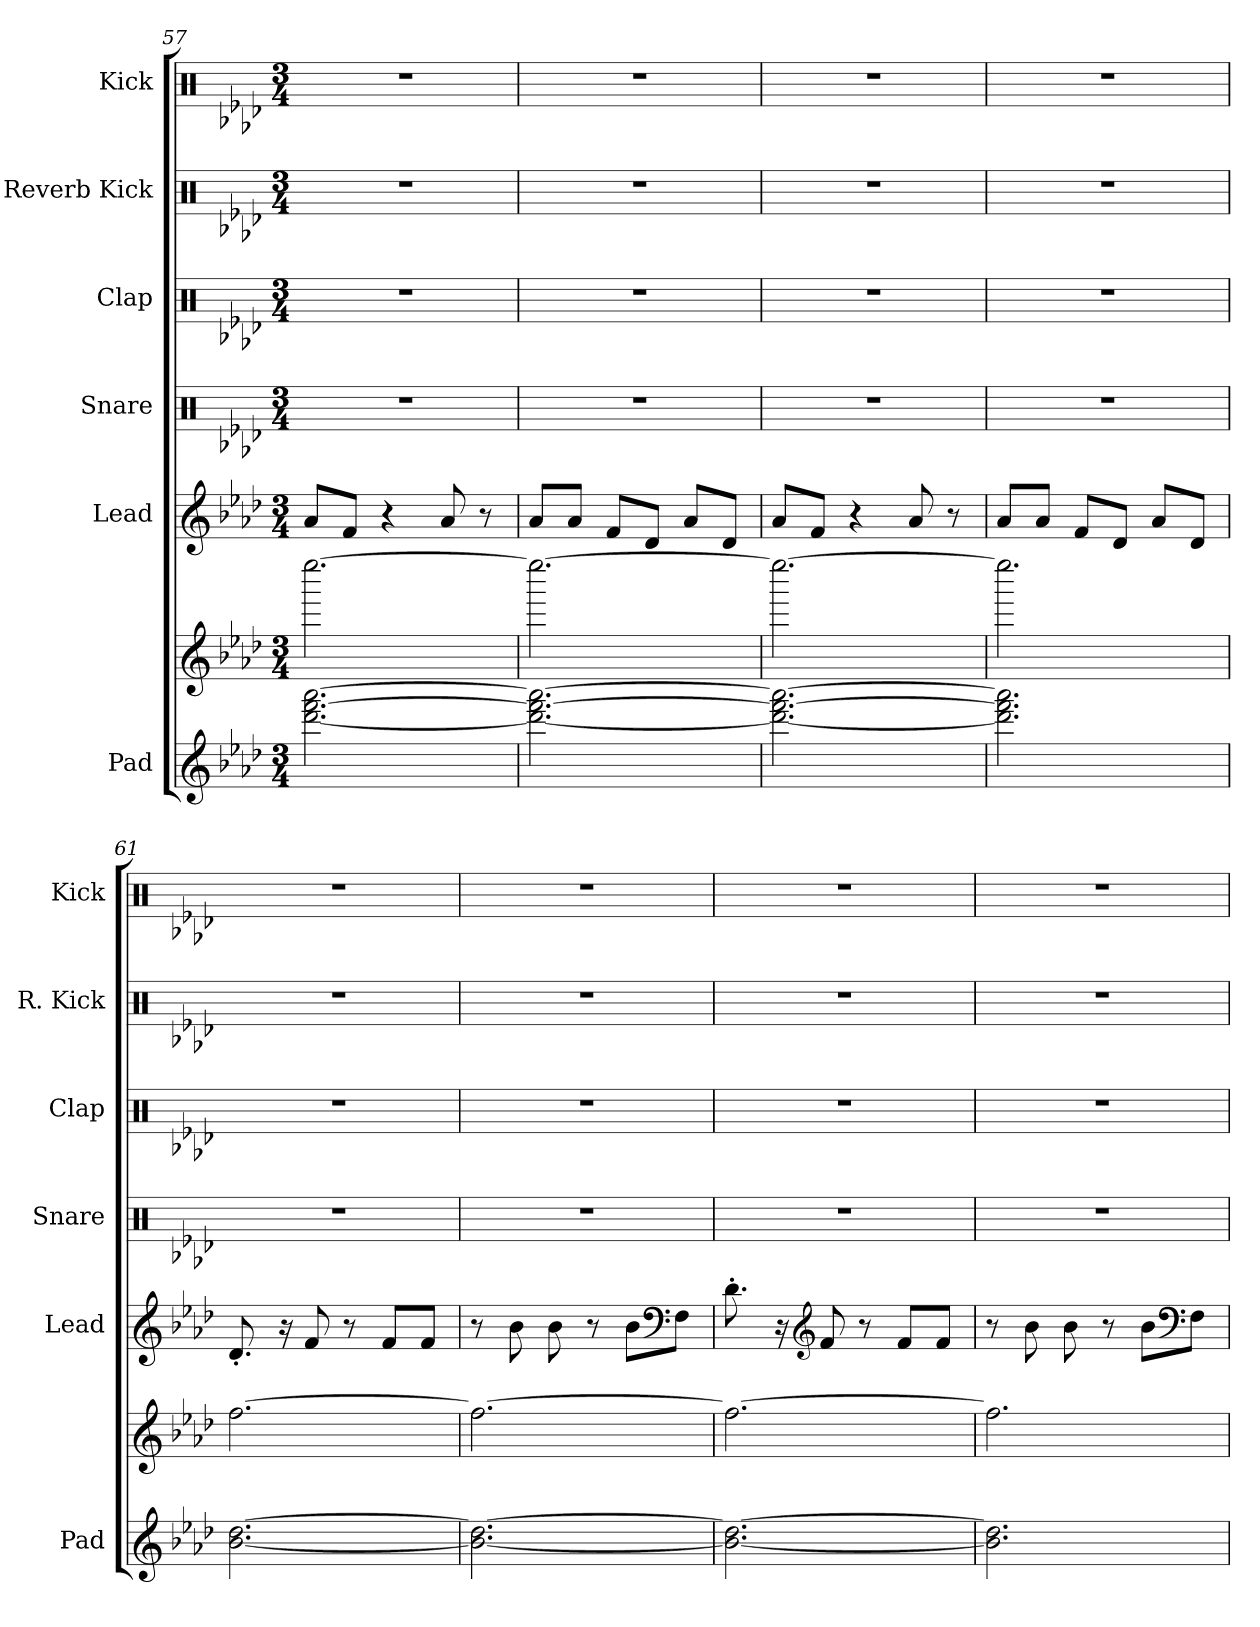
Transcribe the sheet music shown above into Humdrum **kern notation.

**kern	**kern	**kern	**kern	**kern	**kern	**kern
*part6	*part6	*part5	*part4	*part3	*part2	*part1
*staff7	*staff6	*staff5	*staff4	*staff3	*staff2	*staff1
*I"Pad	*	*I"Lead	*I"Snare	*I"Clap	*I"Reverb Kick	*I"Kick
*I'Pad	*	*I'Lead	*I'Snare	*I'Clap	*I'R. Kick	*I'Kick
*clefG2	*clefG2	*clefG2	*clefX	*clefX	*clefX	*clefX
*k[b-e-a-d-]	*k[b-e-a-d-]	*k[b-e-a-d-]	*k[b-e-a-d-]	*k[b-e-a-d-]	*k[b-e-a-d-]	*k[b-e-a-d-]
*M3/4	*M3/4	*M3/4	*M3/4	*M3/4	*M3/4	*M3/4
=57	=57	=57	=57	=57	=57	=57
[2.ddd-\ [2.fff\ [2.aaa-\	[2.eeee-\	8a-/L	2.r	2.r	2.r	2.r
.	.	8f/J	.	.	.	.
.	.	4r	.	.	.	.
.	.	8a-/	.	.	.	.
.	.	8r	.	.	.	.
=58	=58	=58	=58	=58	=58	=58
2.ddd-\_ 2.fff\_ 2.aaa-\_	2.eeee-\_	8a-/L	2.r	2.r	2.r	2.r
.	.	8a-/J	.	.	.	.
.	.	8f/L	.	.	.	.
.	.	8d-/J	.	.	.	.
.	.	8a-/L	.	.	.	.
.	.	8d-/J	.	.	.	.
!!LO:PB:g=z
=59	=59	=59	=59	=59	=59	=59
2.ddd-\_ 2.fff\_ 2.aaa-\_	2.eeee-\_	8a-/L	2.r	2.r	2.r	2.r
.	.	8f/J	.	.	.	.
.	.	4r	.	.	.	.
.	.	8a-/	.	.	.	.
.	.	8r	.	.	.	.
=60	=60	=60	=60	=60	=60	=60
2.ddd-\] 2.fff\] 2.aaa-\]	2.eeee-\]	8a-/L	2.r	2.r	2.r	2.r
.	.	8a-/J	.	.	.	.
.	.	8f/L	.	.	.	.
.	.	8d-/J	.	.	.	.
.	.	8a-/L	.	.	.	.
.	.	8d-/J	.	.	.	.
=61	=61	=61	=61	=61	=61	=61
[2.b-\ [2.dd-\	[2.ff\	8.d-'/	2.r	2.r	2.r	2.r
.	.	16r	.	.	.	.
.	.	8f/	.	.	.	.
.	.	8r	.	.	.	.
.	.	8f/L	.	.	.	.
.	.	8f/J	.	.	.	.
=62	=62	=62	=62	=62	=62	=62
2.b-\_ 2.dd-\_	2.ff\_	8r	2.r	2.r	2.r	2.r
.	.	8b-\	.	.	.	.
.	.	8b-\	.	.	.	.
.	.	8r	.	.	.	.
.	.	8b-\L	.	.	.	.
*	*	*clefF4	*	*	*	*
.	.	8F\J	.	.	.	.
=63	=63	=63	=63	=63	=63	=63
2.b-\_ 2.dd-\_	2.ff\_	8.d-'\	2.r	2.r	2.r	2.r
.	.	16r	.	.	.	.
*	*	*clefG2	*	*	*	*
.	.	8f/	.	.	.	.
.	.	8r	.	.	.	.
.	.	8f/L	.	.	.	.
.	.	8f/J	.	.	.	.
!!LO:LB:g=z
=64	=64	=64	=64	=64	=64	=64
2.b-\] 2.dd-\]	2.ff\]	8r	2.r	2.r	2.r	2.r
.	.	8b-\	.	.	.	.
.	.	8b-\	.	.	.	.
.	.	8r	.	.	.	.
.	.	8b-\L	.	.	.	.
*	*	*clefF4	*	*	*	*
.	.	8F\J	.	.	.	.
=	=	=	=	=	=	=
*-	*-	*-	*-	*-	*-	*-
